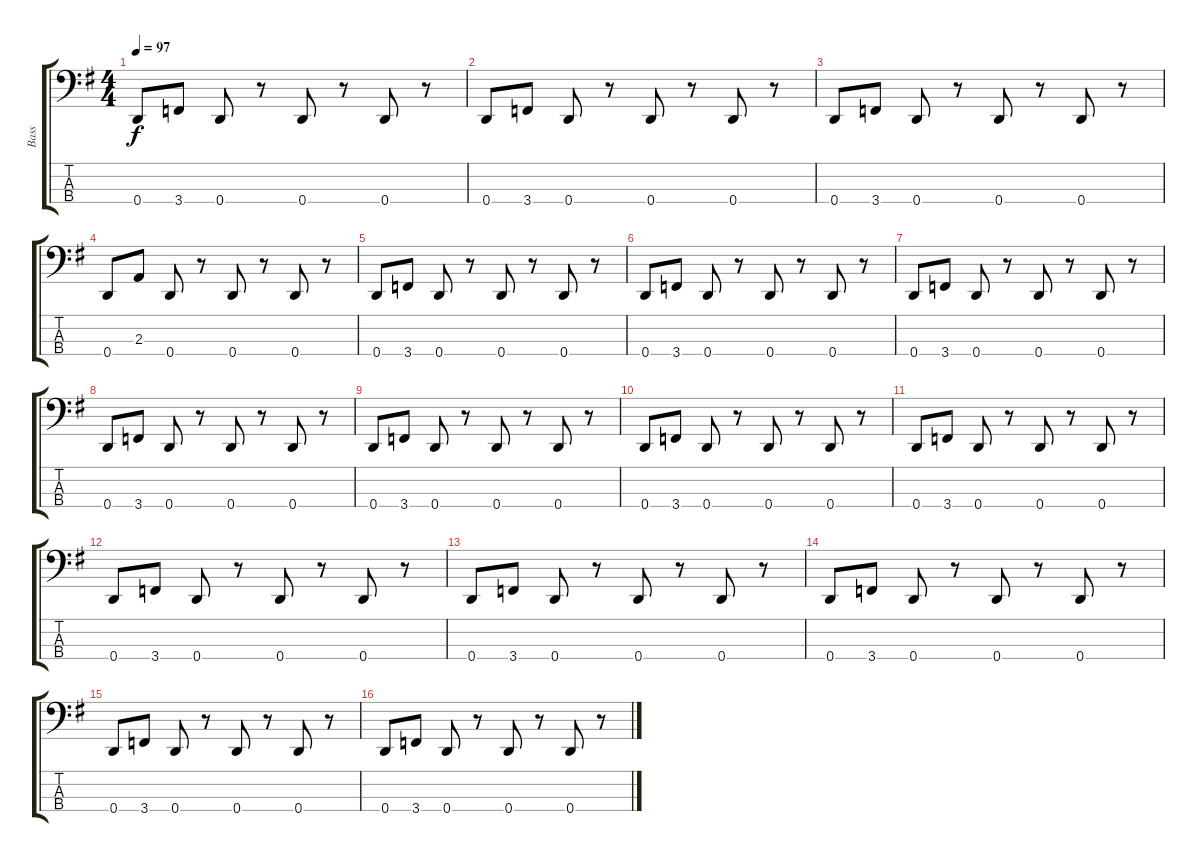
\track ("Bass" "Bass") {instrument electricbassfinger}
\staff {score tabs}
\tuning (F2 C2 G1 D1) {hide}
\ts (4 4)
\tempo 97
\clef f4
\ks g
0.4.8{dy f} 3.4.8 0.4.8 r.8 0.4.8 r.8 0.4.8 r.8 |
0.4.8 3.4.8 0.4.8 r.8 0.4.8 r.8 0.4.8 r.8 |
0.4.8 3.4.8 0.4.8 r.8 0.4.8 r.8 0.4.8 r.8 |
0.4.8 2.3.8 0.4.8 r.8 0.4.8 r.8 0.4.8 r.8 |
0.4.8 3.4.8 0.4.8 r.8 0.4.8 r.8 0.4.8 r.8 |
0.4.8 3.4.8 0.4.8 r.8 0.4.8 r.8 0.4.8 r.8 |
0.4.8 3.4.8 0.4.8 r.8 0.4.8 r.8 0.4.8 r.8 |
0.4.8 3.4.8 0.4.8 r.8 0.4.8 r.8 0.4.8 r.8 |
0.4.8 3.4.8 0.4.8 r.8 0.4.8 r.8 0.4.8 r.8 |
0.4.8 3.4.8 0.4.8 r.8 0.4.8 r.8 0.4.8 r.8 |
0.4.8 3.4.8 0.4.8 r.8 0.4.8 r.8 0.4.8 r.8 |
0.4.8 3.4.8 0.4.8 r.8 0.4.8 r.8 0.4.8 r.8 |
0.4.8 3.4.8 0.4.8 r.8 0.4.8 r.8 0.4.8 r.8 |
0.4.8 3.4.8 0.4.8 r.8 0.4.8 r.8 0.4.8 r.8 |
0.4.8 3.4.8 0.4.8 r.8 0.4.8 r.8 0.4.8 r.8 |
0.4.8 3.4.8 0.4.8 r.8 0.4.8 r.8 0.4.8 r.8
